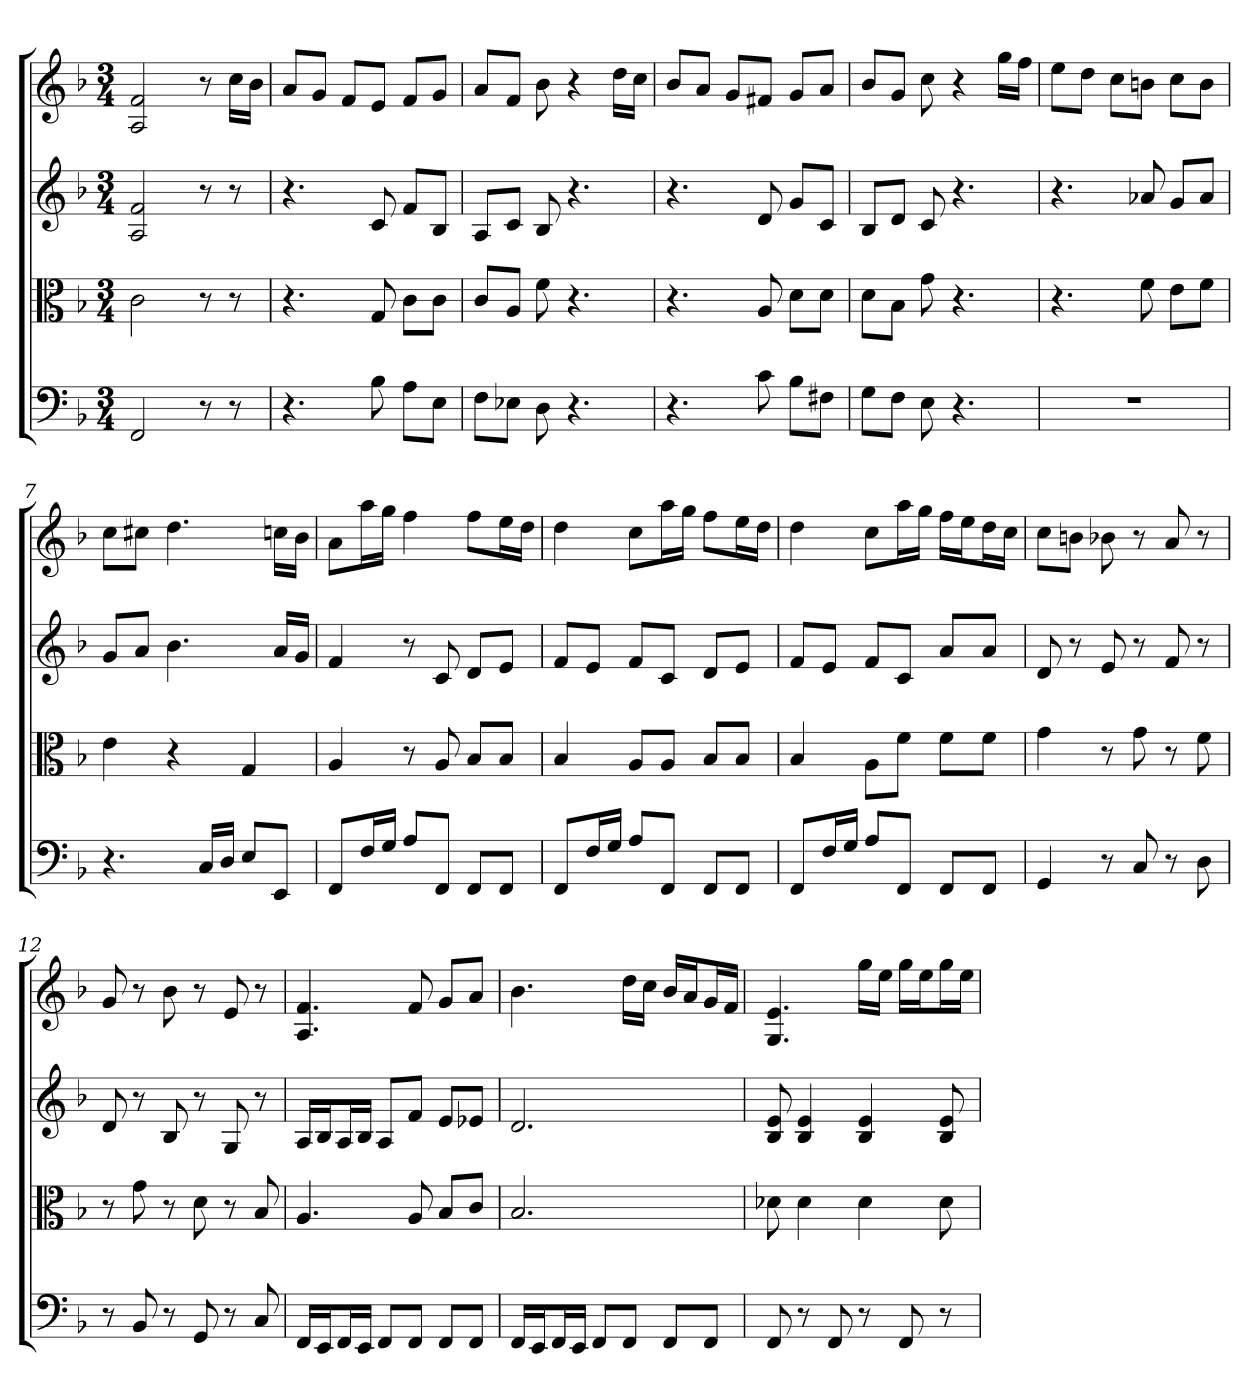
**kern	**kern	**kern	**kern
*part4	*part3	*part2	*part1
*staff4	*staff3	*staff2	*staff1
*clefF4	*clefC3	*	*
*k[b-]	*k[b-]	*k[b-]	*k[b-]
*F:	*F:	*F:	*F:
*M3/4	*M3/4	*M3/4	*M3/4
=	=	=	=
2FF	2c	2A 2f	2A 2f
8r	8r	8r	8r
8r	8r	8r	16ccLL
.	.	.	16b-JJ
=2	=2	=2	=2
4.r	4.r	4.r	8aL
.	.	.	8gJ
.	.	.	8fL
8B-	8G	8c	8eJ
8A\L	8c\L	8fL	8fL
8E\J	8c\J	8B-J	8gJ
=3	=3	=3	=3
8F\L	8c/L	8AL	8aL
8E-X\J	8A/J	8cJ	8fJ
8D	8f	8B-	8b-
4.r	4.r	4.r	4r
.	.	.	16ddLL
.	.	.	16ccJJ
=4	=4	=4	=4
4.r	4.r	4.r	8b-L
.	.	.	8aJ
.	.	.	8gL
8c	8A	8d	8f#XJ
8B-\L	8d\L	8gL	8gL
8F#X\J	8d\J	8cJ	8aJ
=5	=5	=5	=5
8G\L	8d\L	8B-L	8b-L
8F\J	8B-\J	8dJ	8gJ
8E	8g	8c	8cc
4.r	4.r	4.r	4r
.	.	.	16ggLL
.	.	.	16ffJJ
=6	=6	=6	=6
2.r	4.r	4.r	8eeL
.	.	.	8ddJ
.	.	.	8ccL
.	8f	8a-X	8bnJ
.	8e\L	8gL	8ccL
.	8f\J	8a-J	8bJ
=7	=7	=7	=7
4.r	4e	8gL	8ccL
.	.	8aJ	8cc#XJ
.	4r	4.b-	4.dd
16C/LL	.	.	.
16D/JJ	.	.	.
8E/L	4G	.	.
8EE/J	.	16aLL	16ccnLL
.	.	16gJJ	16b-JJ
=8	=8	=8	=8
8FF/L	4A	4f	8aL
16F/L	.	.	16aaL
16G/JJ	.	.	16ggJJ
8A/L	8r	8r	4ff
8FF/J	8A	8c	.
8FF/L	8B-/L	8dL	8ffL
8FF/J	8B-/J	8eJ	16eeL
.	.	.	16ddJJ
=9	=9	=9	=9
8FF/L	4B-	8fL	4dd
16F/L	.	8eJ	.
16G/JJ	.	.	.
8A/L	8A/L	8fL	8ccL
8FF/J	8A/J	8cJ	16aaL
.	.	.	16ggJJ
8FF/L	8B-/L	8dL	8ffL
8FF/J	8B-/J	8eJ	16eeL
.	.	.	16ddJJ
=10	=10	=10	=10
8FF/L	4B-	8fL	4dd
16F/L	.	8eJ	.
16G/JJ	.	.	.
8A/L	8A\L	8fL	8ccL
8FF/J	8f\J	8cJ	16aaL
.	.	.	16ggJJ
8FF/L	8f\L	8aL	16ffLL
.	.	.	16eeJ
8FF/J	8f\J	8aJ	16ddL
.	.	.	16ccJJ
=11	=11	=11	=11
4GG	4g	8d	8ccL
.	.	8r	8bnJ
8r	8r	8e	8b-X
8C	8g	8r	8r
8r	8r	8f	8a
8D	8f	8r	8r
=12	=12	=12	=12
8r	8r	8d	8g
8BB-	8g	8r	8r
8r	8r	8B-	8b-
8GG	8d	8r	8r
8r	8r	8G	8e
8C	8B-	8r	8r
=13	=13	=13	=13
16FF/LL	4.A	16ALL	4.A 4.f
16EE/J	.	16B-J	.
16FF/L	.	16AL	.
16EE/JJ	.	16B-JJ	.
8FF/L	.	8AL	.
8FF/J	8A	8fJ	8f
8FF/L	8B-/L	8eL	8gL
8FF/J	8c/J	8e-XJ	8aJ
=14	=14	=14	=14
16FF/LL	2.B-	2.d	4.b-
16EE/J	.	.	.
16FF/L	.	.	.
16EE/JJ	.	.	.
8FF/L	.	.	.
8FF/J	.	.	16ddLL
.	.	.	16ccJJ
8FF/L	.	.	16b-LL
.	.	.	16aJ
8FF/J	.	.	16gL
.	.	.	16fJJ
=15	=15	=15	=15
8FF	8d-X	8B- 8e	4.G 4.e
8r	4d-	4B- 4e	.
8FF	.	.	.
8r	4d-	4B- 4e	16ggLL
.	.	.	16eeJJ
8FF	.	.	16ggLL
.	.	.	16eeJ
8r	8d-	8B- 8e	16ggL
.	.	.	16eeJJ
=	=	=	=
*-	*-	*-	*-
